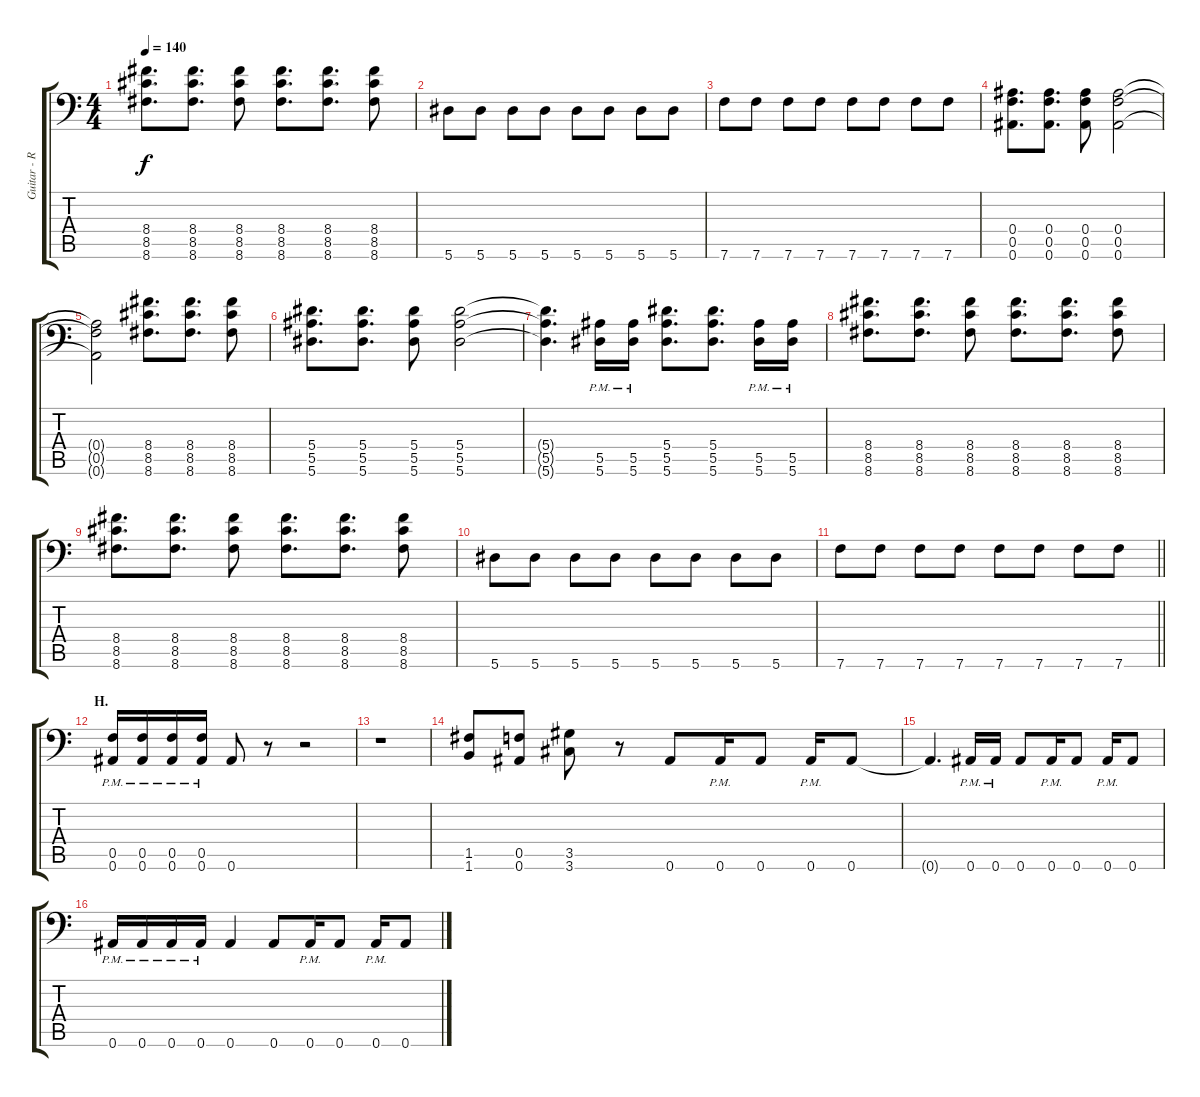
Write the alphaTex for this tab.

\track ("Guitar - Right" "Guitar - R") {instrument distortionguitar}
\staff {score tabs}
\tuning (C4 G3 Eb3 Bb2 F2 Bb1) {hide}
\ts (4 4)
\tempo 140
\clef f4
\ks c
(8.4 8.5 8.6).8{d dy f} (8.4 8.5 8.6).8{d} (8.4 8.5 8.6).8 (8.4 8.5 8.6).8{d} (8.4 8.5 8.6).8{d} (8.4 8.5 8.6).8 |
5.6.8 5.6.8 5.6.8 5.6.8 5.6.8 5.6.8 5.6.8 5.6.8 |
7.6.8 7.6.8 7.6.8 7.6.8 7.6.8 7.6.8 7.6.8 7.6.8 |
(0.4 0.5 0.6).8{d} (0.4 0.5 0.6).8{d} (0.4 0.5 0.6).8 (0.4 0.5 0.6).2 |
(0.4{t} 0.5{t} 0.6{t}).2 (8.4 8.5 8.6).8{d} (8.4 8.5 8.6).8{d} (8.4 8.5 8.6).8 |
(5.4 5.5 5.6).8{d} (5.4 5.5 5.6).8{d} (5.4 5.5 5.6).8 (5.4 5.5 5.6).2 |
(5.4{t} 5.5{t} 5.6{t}).4{d} (5.5{pm} 5.6{pm}).16 (5.5{pm} 5.6{pm}).16 (5.4 5.5 5.6).8{d} (5.4 5.5 5.6).8{d} (5.5{pm} 5.6{pm}).16 (5.5{pm} 5.6{pm}).16 |
(8.4 8.5 8.6).8{d} (8.4 8.5 8.6).8{d} (8.4 8.5 8.6).8 (8.4 8.5 8.6).8{d} (8.4 8.5 8.6).8{d} (8.4 8.5 8.6).8 |
(8.4 8.5 8.6).8{d} (8.4 8.5 8.6).8{d} (8.4 8.5 8.6).8 (8.4 8.5 8.6).8{d} (8.4 8.5 8.6).8{d} (8.4 8.5 8.6).8 |
5.6.8 5.6.8 5.6.8 5.6.8 5.6.8 5.6.8 5.6.8 5.6.8 |
\barLineRight lightlight
7.6.8 7.6.8 7.6.8 7.6.8 7.6.8 7.6.8 7.6.8 7.6.8 |
\section ("" "H.")
(0.5{pm} 0.6{pm}).16 (0.5{pm} 0.6{pm}).16 (0.5{pm} 0.6{pm}).16 (0.5{pm} 0.6{pm}).16 0.6.8 r.8 r.2 |
r.1 |
(1.5 1.6).8 (0.5 0.6).8 (3.5 3.6).8 r.8 0.6.8 0.6{pm}.16 0.6.8 0.6{pm}.16 0.6.8 |
0.6{t}.4{d} 0.6{pm}.16 0.6{pm}.16 0.6.8 0.6{pm}.16 0.6.8 0.6{pm}.16 0.6.8 |
0.6{pm}.16 0.6{pm}.16 0.6{pm}.16 0.6{pm}.16 0.6.4 0.6.8 0.6{pm}.16 0.6.8 0.6{pm}.16 0.6.8
